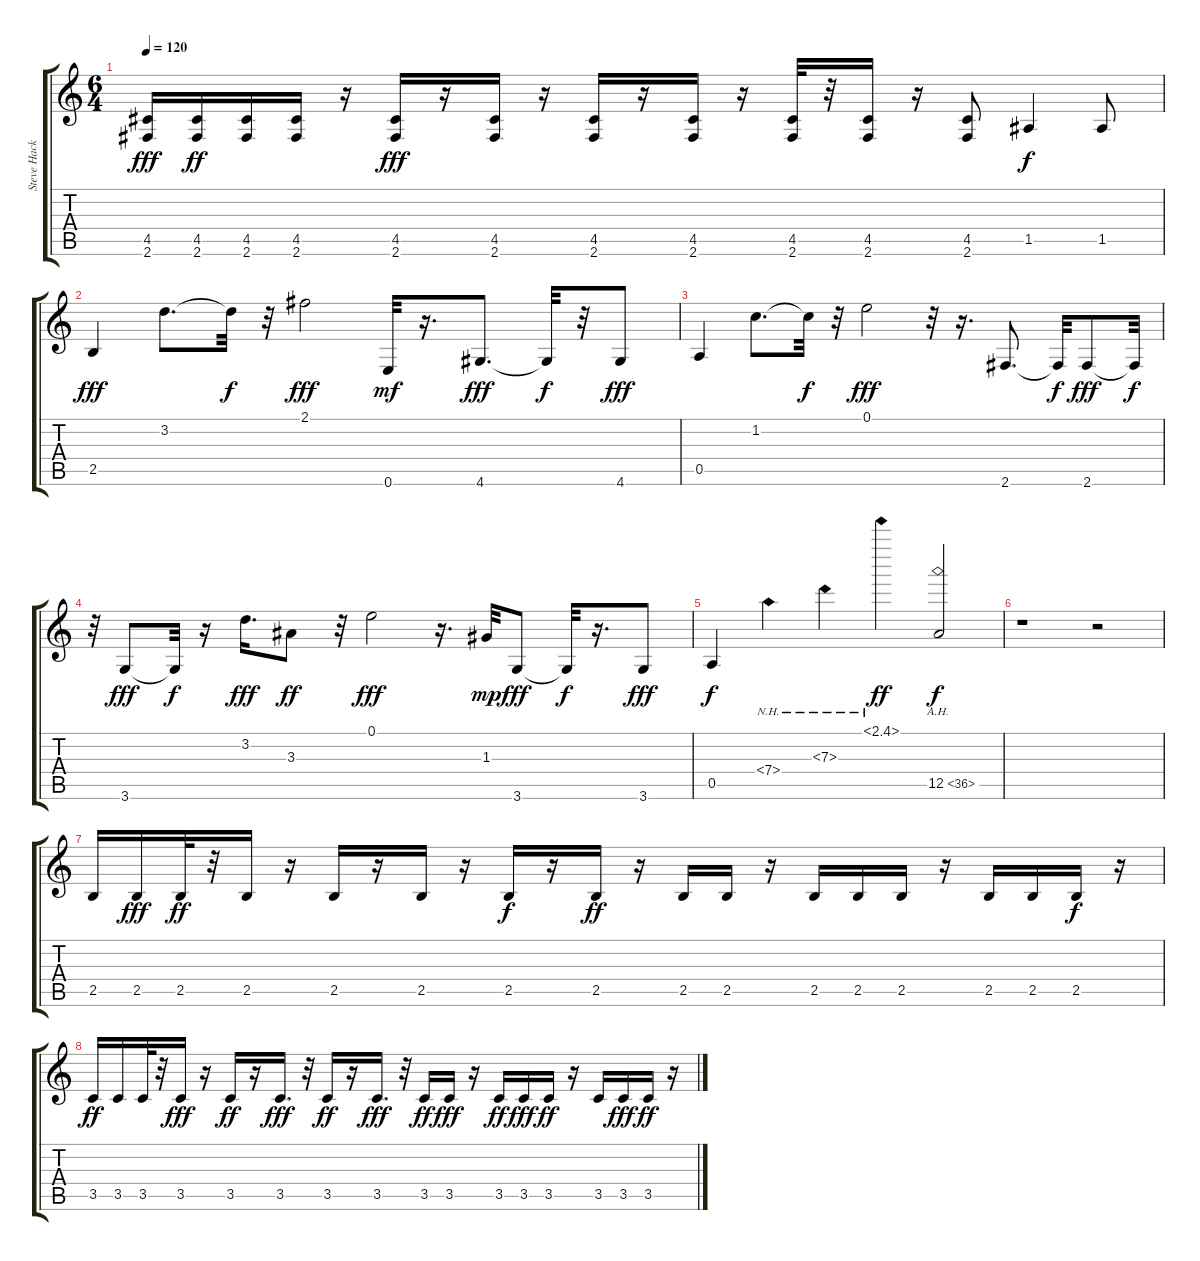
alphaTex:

\track ("Steve Hackett" "Steve Hack") {solo instrument distortionguitar}
\staff {score tabs}
\tuning (E4 B3 G3 D3 A2 E2) {hide}
\ts (6 4)
\tempo 120
\clef g2
\ks c
(4.5 2.6).16{dy fff} (4.5 2.6).16{dy ff} (4.5 2.6).16 (4.5 2.6).16 r.16 (4.5 2.6).16{dy fff} r.16 (4.5 2.6).16 r.16 (4.5 2.6).16 r.16 (4.5 2.6).16 r.16 (4.5 2.6).32 r.32 (4.5 2.6).16 r.16 (4.5 2.6).8 1.5.4{dy f} 1.5.8 |
2.5.4{dy fff} 3.2.8{d} 3.2{t}.32{dy f} r.32 2.1.2{dy fff} 0.6.32{dy mf} r.16{d} 4.6.8{d dy fff} 4.6{t}.32{dy f} r.32 4.6.8{dy fff} |
0.5.4 1.2.8{d} 1.2{t}.32{dy f} r.32 0.1.2{dy fff} r.32 r.16{d} 2.6.8{d} 2.6{t}.32{dy f} 2.6.8{dy fff} 2.6{t}.32{dy f} |
r.32 3.6.8{dy fff} 3.6{t}.32{dy f} r.16 3.2.16{d dy fff} 3.3.8{dy ff} r.32 0.1.2{dy fff} r.16{d} 1.3.32{dy mp} 3.6.8{dy fff} 3.6{t}.32{dy f} r.16{d} 3.6.8{dy fff} |
0.5.4{dy f} 7.4{nh}.4 7.3{nh}.4 2.1{nh}.4{dy ff} 12.5{ah 24}.2{dy f} |
r.1 r.2 |
2.5.16 2.5.16{dy fff} 2.5.32{dy ff} r.32 2.5.16 r.16 2.5.16 r.16 2.5.16 r.16 2.5.16{dy f} r.16 2.5.16{dy ff} r.16 2.5.16 2.5.16 r.16 2.5.16 2.5.16 2.5.16 r.16 2.5.16 2.5.16 2.5.16{dy f} r.16 |
3.5.16{dy ff} 3.5.16 3.5.32 r.32 3.5.16{dy fff} r.16 3.5.16{dy ff} r.16 3.5.16{d dy fff} r.32 3.5.16{dy ff} r.16 3.5.16{d dy fff} r.32 3.5.16{dy ff} 3.5.16{dy fff} r.16 3.5.16{dy ff} 3.5.16{dy fff} 3.5.16{dy ff} r.16 3.5.16 3.5.16{dy fff} 3.5.16{dy ff} r.16
